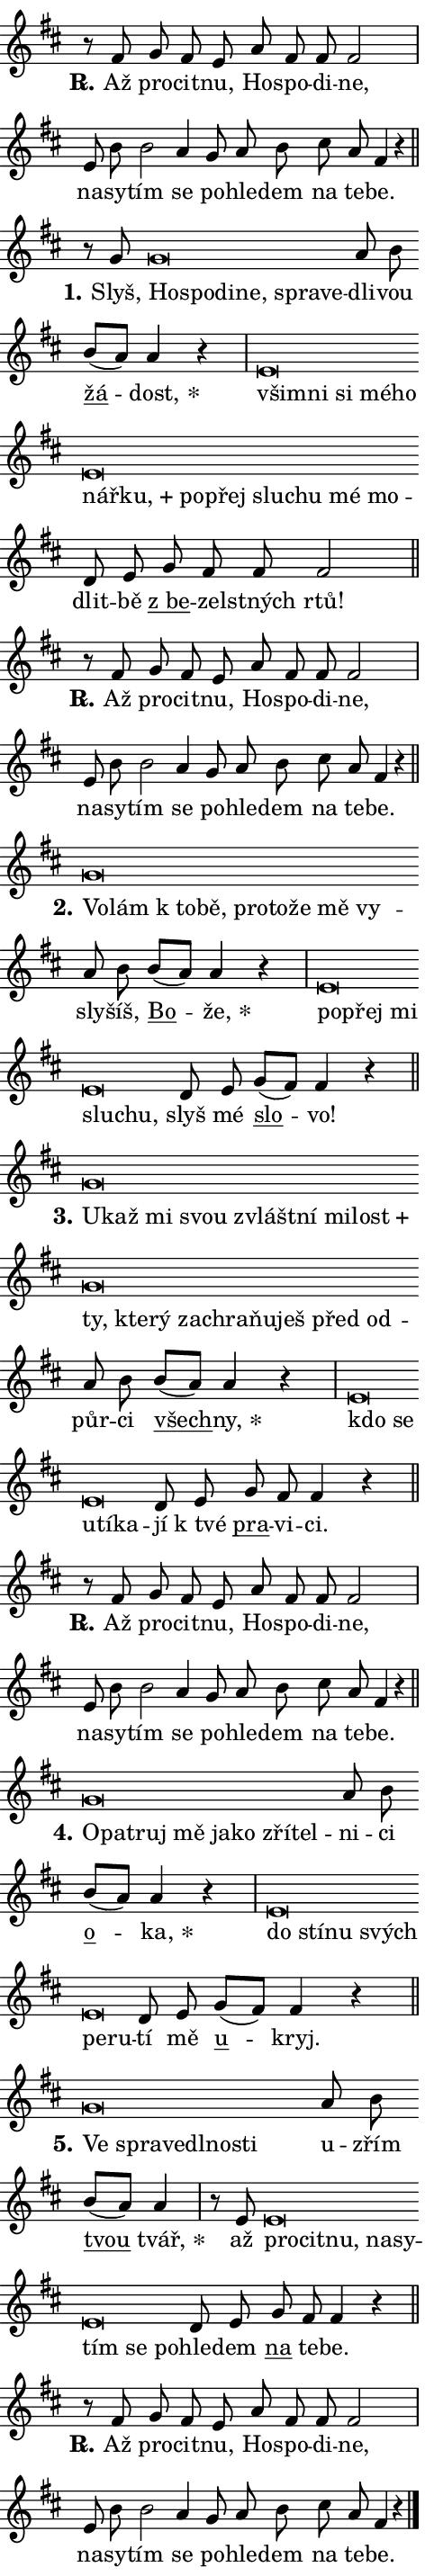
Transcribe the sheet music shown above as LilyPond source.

\version "2.24.0"
\header { tagline = "" }
\paper {
  indent = 0\cm
  top-margin = 0\cm
  right-margin = 0.13\cm % to fit lyric hyphens
  bottom-margin = 0\cm
  left-margin = 0\cm
  paper-width = 8\cm
  page-breaking = #ly:one-page-breaking
  system-system-spacing.basic-distance = #11
  score-system-spacing.basic-distance = #11
  ragged-last = ##f
}


%% Author: Thomas Morley
%% https://lists.gnu.org/archive/html/lilypond-user/2020-05/msg00002.html
#(define (line-position grob)
"Returns position of @var[grob} in current system:
   @code{'start}, if at first time-step
   @code{'end}, if at last time-step
   @code{'middle} otherwise
"
  (let* ((col (ly:item-get-column grob))
         (ln (ly:grob-object col 'left-neighbor))
         (rn (ly:grob-object col 'right-neighbor))
         (col-to-check-left (if (ly:grob? ln) ln col))
         (col-to-check-right (if (ly:grob? rn) rn col))
         (break-dir-left
           (and
             (ly:grob-property col-to-check-left 'non-musical #f)
             (ly:item-break-dir col-to-check-left)))
         (break-dir-right
           (and
             (ly:grob-property col-to-check-right 'non-musical #f)
             (ly:item-break-dir col-to-check-right))))
        (cond ((eqv? 1 break-dir-left) 'start)
              ((eqv? -1 break-dir-right) 'end)
              (else 'middle))))

#(define (tranparent-at-line-position vctor)
  (lambda (grob)
  "Relying on @code{line-position} select the relevant enry from @var{vctor}.
Used to determine transparency,"
    (case (line-position grob)
      ((end) (not (vector-ref vctor 0)))
      ((middle) (not (vector-ref vctor 1)))
      ((start) (not (vector-ref vctor 2))))))

noteHeadBreakVisibility =
#(define-music-function (break-visibility)(vector?)
"Makes @code{NoteHead}s transparent relying on @var{break-visibility}"
#{
  \override NoteHead.transparent =
    #(tranparent-at-line-position break-visibility)
#})

#(define delete-ledgers-for-transparent-note-heads
  (lambda (grob)
    "Reads whether a @code{NoteHead} is transparent.
If so this @code{NoteHead} is removed from @code{'note-heads} from
@var{grob}, which is supposed to be @code{LedgerLineSpanner}.
As a result ledgers are not printed for this @code{NoteHead}"
    (let* ((nhds-array (ly:grob-object grob 'note-heads))
           (nhds-list
             (if (ly:grob-array? nhds-array)
                 (ly:grob-array->list nhds-array)
                 '()))
           ;; Relies on the transparent-property being done before
           ;; Staff.LedgerLineSpanner.after-line-breaking is executed.
           ;; This is fragile ...
           (to-keep
             (remove
               (lambda (nhd)
                 (ly:grob-property nhd 'transparent #f))
               nhds-list)))
      ;; TODO find a better method to iterate over grob-arrays, similiar
      ;; to filter/remove etc for lists
      ;; For now rebuilt from scratch
      (set! (ly:grob-object grob 'note-heads)  '())
      (for-each
        (lambda (nhd)
          (ly:pointer-group-interface::add-grob grob 'note-heads nhd))
        to-keep))))

squashNotes = {
  \override NoteHead.X-extent = #'(-0.2 . 0.2)
  \override NoteHead.Y-extent = #'(-0.75 . 0)
  \override NoteHead.stencil =
    #(lambda (grob)
       (let ((pos (ly:grob-property grob 'staff-position)))
         (begin
           (if (< pos -7) (display "ERROR: Lower brevis then expected\n") (display ""))
           (if (<= pos -6) ly:text-interface::print ly:note-head::print))))
}
unSquashNotes = {
  \revert NoteHead.X-extent
  \revert NoteHead.Y-extent
  \revert NoteHead.stencil
}

hideNotes = \noteHeadBreakVisibility #begin-of-line-visible
unHideNotes = \noteHeadBreakVisibility #all-visible

% work-around for resetting accidentals
% https://lilypond.org/doc/v2.23/Documentation/notation/displaying-rhythms#unmetered-music
cadenzaMeasure = {
  \cadenzaOff
  \partial 1024 s1024
  \cadenzaOn
}

#(define-markup-command (accent layout props text) (markup?)
  "Underline accented syllable"
  (interpret-markup layout props
    #{\markup \override #'(offset . 4.3) \underline { #text }#}))

responsum = \markup \concat {
  "R" \hspace #-1.05 \path #0.1 #'((moveto 0 0.07) (lineto 0.9 0.8)) \hspace #0.05 "."
}

spaceSize = #0.6828661417322834 % exact space size for TeX Gyre Schola

\layout {
  \context {
    \Staff
    \remove "Time_signature_engraver"
    \override LedgerLineSpanner.after-line-breaking = #delete-ledgers-for-transparent-note-heads
  }
  \context {
    \Lyrics {
      \override LyricSpace.minimum-distance = \spaceSize
      \override LyricText.font-name = #"TeX Gyre Schola"
      \override LyricText.font-size = 1
      \override StanzaNumber.font-name = #"TeX Gyre Schola Bold"
      \override StanzaNumber.font-size = 1
    }
  }
  \context {
    \Score 
    \override NoteHead.text =
      #(lambda (grob) 
        (let ((pos (ly:grob-property grob 'staff-position)))
          #{\markup {
            \combine
              \halign #-0.55 \raise #(if (= pos -6) 0 0.5) \override #'(thickness . 2) \draw-line #'(3.2 . 0)
              \musicglyph "noteheads.sM1"
          }#}))
  }
}

% magnetic-lyrics.ily
%
%   written by
%     Jean Abou Samra <jean@abou-samra.fr>
%     Werner Lemberg <wl@gnu.org>
%
%   adapted by
%     Jiri Hon <jiri.hon@gmail.com>
%
% Version 2022-Apr-15

% https://www.mail-archive.com/lilypond-user@gnu.org/msg149350.html

#(define (Left_hyphen_pointer_engraver context)
   "Collect syllable-hyphen-syllable occurrences in lyrics and store
them in properties.  This engraver only looks to the left.  For
example, if the lyrics input is @code{foo -- bar}, it does the
following.

@itemize @bullet
@item
Set the @code{text} property of the @code{LyricHyphen} grob between
@q{foo} and @q{bar} to @code{foo}.

@item
Set the @code{left-hyphen} property of the @code{LyricText} grob with
text @q{foo} to the @code{LyricHyphen} grob between @q{foo} and
@q{bar}.
@end itemize

Use this auxiliary engraver in combination with the
@code{lyric-@/text::@/apply-@/magnetic-@/offset!} hook."
   (let ((hyphen #f)
         (text #f))
     (make-engraver
      (acknowledgers
       ((lyric-syllable-interface engraver grob source-engraver)
        (set! text grob)))
      (end-acknowledgers
       ((lyric-hyphen-interface engraver grob source-engraver)
        ;(when (not (grob::has-interface grob 'lyric-space-interface))
          (set! hyphen grob)));)
      ((stop-translation-timestep engraver)
       (when (and text hyphen)
         (ly:grob-set-object! text 'left-hyphen hyphen))
       (set! text #f)
       (set! hyphen #f)))))

#(define (lyric-text::apply-magnetic-offset! grob)
   "If the space between two syllables is less than the value in
property @code{LyricText@/.details@/.squash-threshold}, move the right
syllable to the left so that it gets concatenated with the left
syllable.

Use this function as a hook for
@code{LyricText@/.after-@/line-@/breaking} if the
@code{Left_@/hyphen_@/pointer_@/engraver} is active."
   (let ((hyphen (ly:grob-object grob 'left-hyphen #f)))
     (when hyphen
       (let ((left-text (ly:spanner-bound hyphen LEFT)))
         (when (grob::has-interface left-text 'lyric-syllable-interface)
           (let* ((common (ly:grob-common-refpoint grob left-text X))
                  (this-x-ext (ly:grob-extent grob common X))
                  (left-x-ext
                   (begin
                     ;; Trigger magnetism for left-text.
                     (ly:grob-property left-text 'after-line-breaking)
                     (ly:grob-extent left-text common X)))
                  ;; `delta` is the gap width between two syllables.
                  (delta (- (interval-start this-x-ext)
                            (interval-end left-x-ext)))
                  (details (ly:grob-property grob 'details))
                  (threshold (assoc-get 'squash-threshold details 0.2)))
             (when (< delta threshold)
               (let* (;; We have to manipulate the input text so that
                      ;; ligatures crossing syllable boundaries are not
                      ;; disabled.  For languages based on the Latin
                      ;; script this is essentially a beautification.
                      ;; However, for non-Western scripts it can be a
                      ;; necessity.
                      (lt (ly:grob-property left-text 'text))
                      (rt (ly:grob-property grob 'text))
                      (is-space (grob::has-interface hyphen 'lyric-space-interface))
                      (space (if is-space " " ""))
                      (extra-delta (if is-space spaceSize 0))
                      ;; Append new syllable.
                      (ltrt-space (if (and (string? lt) (string? rt))
                                (string-append lt space rt)
                                (make-concat-markup (list lt space rt))))
                      ;; Right-align `ltrt` to the right side.
                      (ltrt-space-markup (grob-interpret-markup
                               grob
                               (make-translate-markup
                                (cons (interval-length this-x-ext) 0)
                                (make-right-align-markup ltrt-space)))))
                 (begin
                   ;; Don't print `left-text`.
                   (ly:grob-set-property! left-text 'stencil #f)
                   ;; Set text and stencil (which holds all collected
                   ;; syllables so far) and shift it to the left.
                   (ly:grob-set-property! grob 'text ltrt-space)
                   (ly:grob-set-property! grob 'stencil ltrt-space-markup)
                   (ly:grob-translate-axis! grob (- (- delta extra-delta)) X))))))))))


#(define (lyric-hyphen::displace-bounds-first grob)
   ;; Make very sure this callback isn't triggered too early.
   (let ((left (ly:spanner-bound grob LEFT))
         (right (ly:spanner-bound grob RIGHT)))
     (ly:grob-property left 'after-line-breaking)
     (ly:grob-property right 'after-line-breaking)
     (ly:lyric-hyphen::print grob)))

squashThreshold = #0.4

\layout {
  \context {
    \Lyrics
    \consists #Left_hyphen_pointer_engraver
    \override LyricText.after-line-breaking =
      #lyric-text::apply-magnetic-offset!
    \override LyricHyphen.stencil = #lyric-hyphen::displace-bounds-first
    \override LyricText.details.squash-threshold = \squashThreshold
    \override LyricHyphen.minimum-distance = 0
    \override LyricHyphen.minimum-length = \squashThreshold
  }
}

squashText = \override LyricText.details.squash-threshold = 9999
unSquashText = \override LyricText.details.squash-threshold = \squashThreshold

leftText = \override LyricText.self-alignment-X = #LEFT
unLeftText = \revert LyricText.self-alignment-X

starOffset = #(lambda (grob) 
                (let ((x_offset (ly:self-alignment-interface::aligned-on-x-parent grob)))
                  (if (= x_offset 0) 0 (+ x_offset 1.2))))

star = #(define-music-function (syllable)(string?)
"Append star separator at the end of a syllable"
#{
  \once \override LyricText.X-offset = #starOffset
  \lyricmode { \markup {
    #syllable
    \override #'((font-name . "TeX Gyre Schola Bold")) \hspace #0.2 \lower #0.65 \larger "*"
  } }
#})

starAccent = #(define-music-function (syllable)(string?)
"Append star separator at the end of a syllable and make accent"
#{
  \once \override LyricText.X-offset = #starOffset
  \lyricmode { \markup {
    \accent #syllable
    \override #'((font-name . "TeX Gyre Schola Bold")) \hspace #0.2 \lower #0.65 \larger "*"
  } }
#})

breath = #(define-music-function (syllable)(string?)
"Append breathing indicator at the end of a syllable"
#{
  \lyricmode { \markup { #syllable "+" } }
#})

optionalBreath = #(define-music-function (syllable)(string?)
"Append optional breathing indicator at the end of a syllable"
#{
  \lyricmode { \markup { #syllable "(+)" } }
#})


\score {
    <<
        \new Voice = "melody" { \cadenzaOn \key d \major \relative { r8 fis' g fis e a fis fis fis2 \cadenzaMeasure \bar "|" e8 b' b2 a4 \bar "" g8 a b cis a fis4 r \cadenzaMeasure \bar "||" \break } }
        \new Lyrics \lyricsto "melody" { \lyricmode { \set stanza = \responsum
Až pro -- cit -- nu, Ho -- spo -- di -- ne, na -- sy -- tím se po -- hle -- dem na te -- be. } }
    >>
    \layout {}
}

\score {
    <<
        \new Voice = "melody" { \cadenzaOn \key d \major \relative { r8 g'8 \squashNotes g\breve*1/16 \hideNotes \breve*1/16 \bar "" \breve*1/16 \bar "" \breve*1/16 \bar "" \breve*1/16 \breve*1/16 \bar "" \unHideNotes \unSquashNotes a8 b \bar "" b[( a)] a4 r \cadenzaMeasure \bar "|" \squashNotes e\breve*1/16 \hideNotes \breve*1/16 \bar "" \breve*1/16 \bar "" \breve*1/16 \bar "" \breve*1/16 \bar "" \breve*1/16 \bar "" \breve*1/16 \bar "" \breve*1/16 \bar "" \breve*1/16 \bar "" \breve*1/16 \bar "" \breve*1/16 \bar "" \breve*1/16 \breve*1/16 \bar "" \unHideNotes \unSquashNotes d8 e \bar "" g fis fis fis2 \cadenzaMeasure \bar "||" \break } }
        \new Lyrics \lyricsto "melody" { \lyricmode { \set stanza = "1."
Slyš, \leftText Ho -- \squashText spo -- di -- ne, spra -- ve -- \unLeftText \unSquashText dli -- vou \markup \accent žá -- \star dost, \leftText všim -- \squashText ni si mé -- ho nář -- \breath "ku," po -- přej slu -- chu mé mo -- \unLeftText \unSquashText dlit -- bě \markup \accent "z be" -- ze -- lstných rtů! } }
    >>
    \layout {}
}

\score {
    <<
        \new Voice = "melody" { \cadenzaOn \key d \major \relative { r8 fis' g fis e a fis fis fis2 \cadenzaMeasure \bar "|" e8 b' b2 a4 \bar "" g8 a b cis a fis4 r \cadenzaMeasure \bar "||" \break } }
        \new Lyrics \lyricsto "melody" { \lyricmode { \set stanza = \responsum
Až pro -- cit -- nu, Ho -- spo -- di -- ne, na -- sy -- tím se po -- hle -- dem na te -- be. } }
    >>
    \layout {}
}

\score {
    <<
        \new Voice = "melody" { \cadenzaOn \key d \major \relative { \squashNotes g'\breve*1/16 \hideNotes \breve*1/16 \bar "" \breve*1/16 \bar "" \breve*1/16 \bar "" \breve*1/16 \bar "" \breve*1/16 \bar "" \breve*1/16 \bar "" \breve*1/16 \breve*1/16 \bar "" \unHideNotes \unSquashNotes a8 b \bar "" b[( a)] a4 r \cadenzaMeasure \bar "|" \squashNotes e\breve*1/16 \hideNotes \breve*1/16 \bar "" \breve*1/16 \bar "" \breve*1/16 \breve*1/16 \bar "" \unHideNotes \unSquashNotes d8 e \bar "" g[( fis)] fis4 r \cadenzaMeasure \bar "||" \break } }
        \new Lyrics \lyricsto "melody" { \lyricmode { \set stanza = "2."
\leftText Vo -- \squashText lám "k to" -- bě, pro -- to -- že mě vy -- \unLeftText \unSquashText sly -- šíš, \markup \accent Bo -- \star že, \leftText po -- \squashText přej mi slu -- chu, \unLeftText \unSquashText slyš mé \markup \accent slo -- vo! } }
    >>
    \layout {}
}

\score {
    <<
        \new Voice = "melody" { \cadenzaOn \key d \major \relative { \squashNotes g'\breve*1/16 \hideNotes \breve*1/16 \bar "" \breve*1/16 \bar "" \breve*1/16 \bar "" \breve*1/16 \bar "" \breve*1/16 \bar "" \breve*1/16 \bar "" \breve*1/16 \bar "" \breve*1/16 \bar "" \breve*1/16 \bar "" \breve*1/16 \bar "" \breve*1/16 \bar "" \breve*1/16 \bar "" \breve*1/16 \bar "" \breve*1/16 \bar "" \breve*1/16 \breve*1/16 \bar "" \unHideNotes \unSquashNotes a8 b \bar "" b[( a)] a4 r \cadenzaMeasure \bar "|" \squashNotes e\breve*1/16 \hideNotes \breve*1/16 \bar "" \breve*1/16 \bar "" \breve*1/16 \breve*1/16 \bar "" \unHideNotes \unSquashNotes d8 e \bar "" g fis fis4 r \cadenzaMeasure \bar "||" \break } }
        \new Lyrics \lyricsto "melody" { \lyricmode { \set stanza = "3."
\leftText U -- \squashText kaž mi svou zvlášt -- ní mi -- \breath "lost" ty, kte -- rý za -- chra -- ňu -- ješ před od -- \unLeftText \unSquashText půr -- ci \markup \accent všech -- \star ny, \leftText kdo \squashText se u -- tí -- ka -- \unLeftText \unSquashText jí "k tvé" \markup \accent pra -- vi -- ci. } }
    >>
    \layout {}
}

\score {
    <<
        \new Voice = "melody" { \cadenzaOn \key d \major \relative { r8 fis' g fis e a fis fis fis2 \cadenzaMeasure \bar "|" e8 b' b2 a4 \bar "" g8 a b cis a fis4 r \cadenzaMeasure \bar "||" \break } }
        \new Lyrics \lyricsto "melody" { \lyricmode { \set stanza = \responsum
Až pro -- cit -- nu, Ho -- spo -- di -- ne, na -- sy -- tím se po -- hle -- dem na te -- be. } }
    >>
    \layout {}
}

\score {
    <<
        \new Voice = "melody" { \cadenzaOn \key d \major \relative { \squashNotes g'\breve*1/16 \hideNotes \breve*1/16 \bar "" \breve*1/16 \bar "" \breve*1/16 \bar "" \breve*1/16 \bar "" \breve*1/16 \bar "" \breve*1/16 \breve*1/16 \bar "" \unHideNotes \unSquashNotes a8 b \bar "" b[( a)] a4 r \cadenzaMeasure \bar "|" \squashNotes e\breve*1/16 \hideNotes \breve*1/16 \bar "" \breve*1/16 \bar "" \breve*1/16 \bar "" \breve*1/16 \breve*1/16 \bar "" \unHideNotes \unSquashNotes d8 e \bar "" g[( fis)] fis4 r \cadenzaMeasure \bar "||" \break } }
        \new Lyrics \lyricsto "melody" { \lyricmode { \set stanza = "4."
\leftText O -- \squashText pa -- truj mě ja -- ko zří -- tel -- \unLeftText \unSquashText ni -- ci \markup \accent o -- \star ka, \leftText do \squashText stí -- nu svých pe -- ru -- \unLeftText \unSquashText tí mě \markup \accent u -- kryj. } }
    >>
    \layout {}
}

\score {
    <<
        \new Voice = "melody" { \cadenzaOn \key d \major \relative { \squashNotes g'\breve*1/16 \hideNotes \breve*1/16 \bar "" \breve*1/16 \bar "" \breve*1/16 \bar "" \breve*1/16 \breve*1/16 \bar "" \unHideNotes \unSquashNotes a8 b \bar "" b[( a)] a4 \cadenzaMeasure \bar "|" r8 e8 \squashNotes e\breve*1/16 \hideNotes \breve*1/16 \bar "" \breve*1/16 \bar "" \breve*1/16 \bar "" \breve*1/16 \bar "" \breve*1/16 \bar "" \breve*1/16 \breve*1/16 \bar "" \unHideNotes \unSquashNotes d8 e \bar "" g fis fis4 r \cadenzaMeasure \bar "||" \break } }
        \new Lyrics \lyricsto "melody" { \lyricmode { \set stanza = "5."
\leftText Ve \squashText spra -- ve -- dl -- no -- sti \unLeftText \unSquashText u -- zřím \markup \accent tvou \star tvář, až \leftText pro -- \squashText cit -- nu, na -- sy -- tím se po -- \unLeftText \unSquashText hle -- dem \markup \accent na te -- be. } }
    >>
    \layout {}
}

\score {
    <<
        \new Voice = "melody" { \cadenzaOn \key d \major \relative { r8 fis' g fis e a fis fis fis2 \cadenzaMeasure \bar "|" e8 b' b2 a4 \bar "" g8 a b cis a fis4 r \cadenzaMeasure \bar "||" \break } \bar "|." }
        \new Lyrics \lyricsto "melody" { \lyricmode { \set stanza = \responsum
Až pro -- cit -- nu, Ho -- spo -- di -- ne, na -- sy -- tím se po -- hle -- dem na te -- be. } }
    >>
    \layout {}
}
